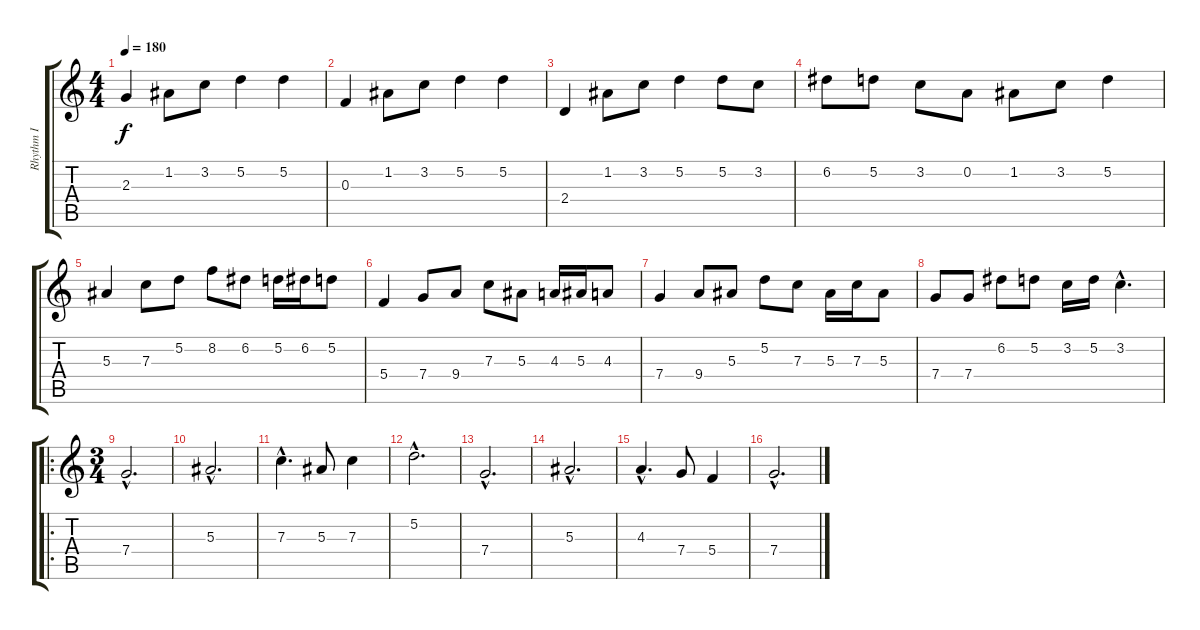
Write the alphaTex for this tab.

\track ("Rhythm I" "Rhythm I") {instrument distortionguitar}
\staff {score tabs}
\tuning (D4 A3 F3 C3 G2 D2) {hide}
\ts (4 4)
\tempo 180
\clef g2
\ks c
2.3.4{dy f} 1.2.8 3.2.8 5.2.4 5.2.4 |
0.3.4 1.2.8 3.2.8 5.2.4 5.2.4 |
2.4.4 1.2.8 3.2.8 5.2.4 5.2.8 3.2.8 |
6.2.8 5.2.8 3.2.8 0.2.8 1.2.8 3.2.8 5.2.4 |
5.3.4 7.3.8 5.2.8 8.2.8 6.2.8 5.2.16 6.2.16 5.2.8 |
5.4.4 7.4.8 9.4.8 7.3.8 5.3.8 4.3.16 5.3.16 4.3.8 |
7.4.4 9.4.8 5.3.8 5.2.8 7.3.8 5.3.16 7.3.16 5.3.8 |
7.4.8 7.4.8 6.2.8 5.2.8 3.2.16 5.2.16 3.2{hac}.4{d} |
\ro
\ts (3 4)
7.4{hac}.2{d} |
5.3{hac}.2{d} |
7.3{hac}.4{d} 5.3.8 7.3.4 |
5.2{hac}.2{d} |
7.4{hac}.2{d} |
5.3{hac}.2{d} |
4.3{hac}.4{d} 7.4.8 5.4.4 |
7.4{hac}.2{d}
